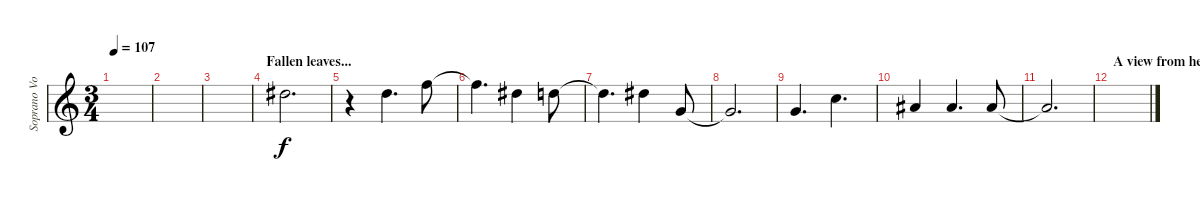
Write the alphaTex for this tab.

\track ("Soprano Voice" "Soprano Vo") {instrument voiceoohs}
\staff {score}
\tuning (E4 B3 G3 D3 A2 E2 B1) {hide}
\ts (3 4)
\tempo 107
\clef g2
\ks c
|
|
|
\section ("" "Fallen leaves...")
11.1.2{d} |
r.4 10.1.4{d} 13.1.8 |
13.1{t}.4{d} 11.1.4 10.1.8 |
10.1{t}.4{d} 11.1.4 3.1.8 |
3.1{t}.2{d} |
3.1.4{d} 8.1.4{d} |
6.1.4 6.1.4{d} 6.1.8 |
6.1{t}.2{d} |
\section ("" "A view from hell...")
